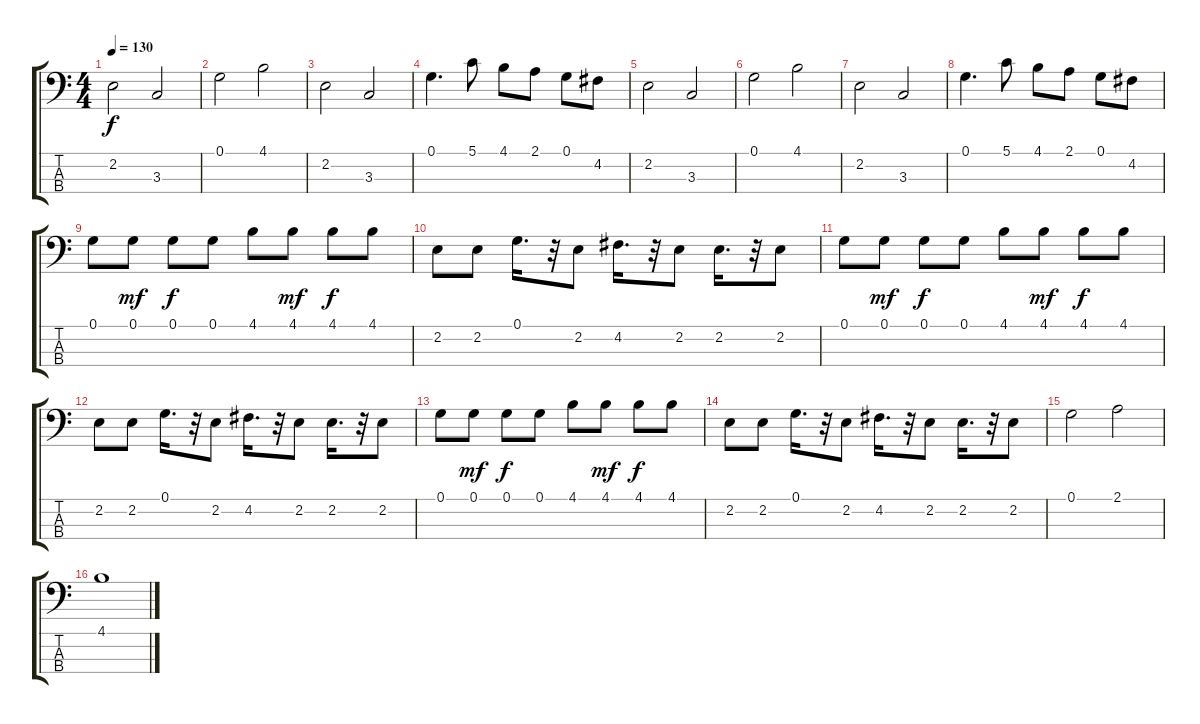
\track "" {instrument electricbassfinger}
\staff {score tabs}
\tuning (G2 D2 A1 E1) {hide}
\ts (4 4)
\tempo 130
\clef f4
\ks c
2.2.2{dy f} 3.3.2 |
0.1.2 4.1.2 |
2.2.2 3.3.2 |
0.1.4{d} 5.1.8 4.1.8 2.1.8 0.1.8 4.2.8 |
2.2.2 3.3.2 |
0.1.2 4.1.2 |
2.2.2 3.3.2 |
0.1.4{d} 5.1.8 4.1.8 2.1.8 0.1.8 4.2.8 |
0.1.8 0.1.8{dy mf} 0.1.8{dy f} 0.1.8 4.1.8 4.1.8{dy mf} 4.1.8{dy f} 4.1.8 |
2.2.8 2.2.8 0.1.16{d} r.32 2.2.8 4.2.16{d} r.32 2.2.8 2.2.16{d} r.32 2.2.8 |
0.1.8 0.1.8{dy mf} 0.1.8{dy f} 0.1.8 4.1.8 4.1.8{dy mf} 4.1.8{dy f} 4.1.8 |
2.2.8 2.2.8 0.1.16{d} r.32 2.2.8 4.2.16{d} r.32 2.2.8 2.2.16{d} r.32 2.2.8 |
0.1.8 0.1.8{dy mf} 0.1.8{dy f} 0.1.8 4.1.8 4.1.8{dy mf} 4.1.8{dy f} 4.1.8 |
2.2.8 2.2.8 0.1.16{d} r.32 2.2.8 4.2.16{d} r.32 2.2.8 2.2.16{d} r.32 2.2.8 |
0.1.2 2.1.2 |
4.1.1
